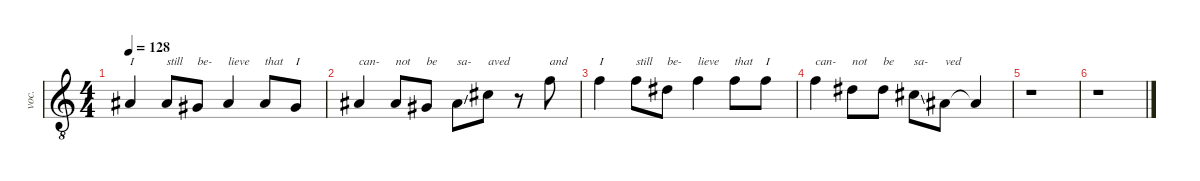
\defaultSystemsLayout 4
\hideDynamics
\bracketExtendMode nobrackets
\otherSystemsTrackNameOrientation horizontal
\track ("Billy Corgan" "voc.") {mute instrument lead6voice}
\staff {score}
\tuning (E4 B3 G3 D3 A2 E2)
\ts (4 4)
\tempo 128
\clef g2
\ottava 8vb
\ks c
3.3{acc #}.4{txt "I" dy mf beam Up} 3.3{acc #}.8{txt "still" beam Up} 1.3{acc #}.8{txt "be-" beam Up} 3.3{acc #}.4{txt "lieve" beam Up} 3.3{acc #}.8{txt "that" beam Up} 1.3{acc #}.8{txt "I" beam Up} |
3.3{acc #}.4{txt "can-" beam Up} 3.3{acc #}.8{txt "not" beam Up} 1.3{acc #}.8{txt "be" beam Up} 3.3{ss acc #}.8{txt "sa-" beam Down} 6.3{acc #}.8{txt "aved" beam Down} r.8{beam Down} 6.2.8{txt "and" beam Down} |
6.2.4{txt "I" beam Down} 6.2.8{txt "still" beam Down} 4.2{acc #}.8{txt "be-" beam Down} 6.2.4{txt "lieve" beam Down} 6.2.8{txt "that" beam Down} 6.2.8{txt "I" beam Down} |
6.2.4{txt "can-" beam Down} 4.2{acc #}.8{txt "not" beam Down} 4.2{acc #}.8{txt "be" beam Down} 6.3{ss acc #}.8{txt "sa-" beam Down} 3.3{acc #}.8{txt "ved" beam Down} 3.3{t acc #}.4{beam Up} |
r.1{beam Down} |
r.1{beam Down}
